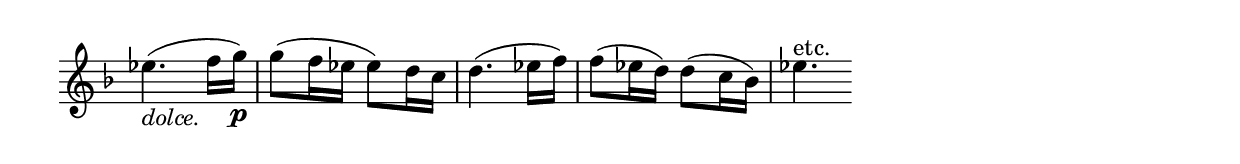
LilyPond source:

\version "2.6.3"
\include "english.ly"

melody = \relative c' {
  \time 2/4
  \key d \minor
  \fatText ef'4._ \markup { \italic "dolce." } (f16 g\p) | g8( f16 ef ef8) d16 c |
d4.( ef16 f) | f8( ef16 d)  d8( c16 bf)| ef4.^"etc." \bar ""
}

\score {
  \new Staff \melody
  \midi { \tempo 4 = 100}
  \layout {  
    indent = 0.0\cm
    \context {
      \Score
       \remove Bar_number_engraver
    }
   \context {
       \Staff \remove Time_signature_engraver
    }
  }
}
